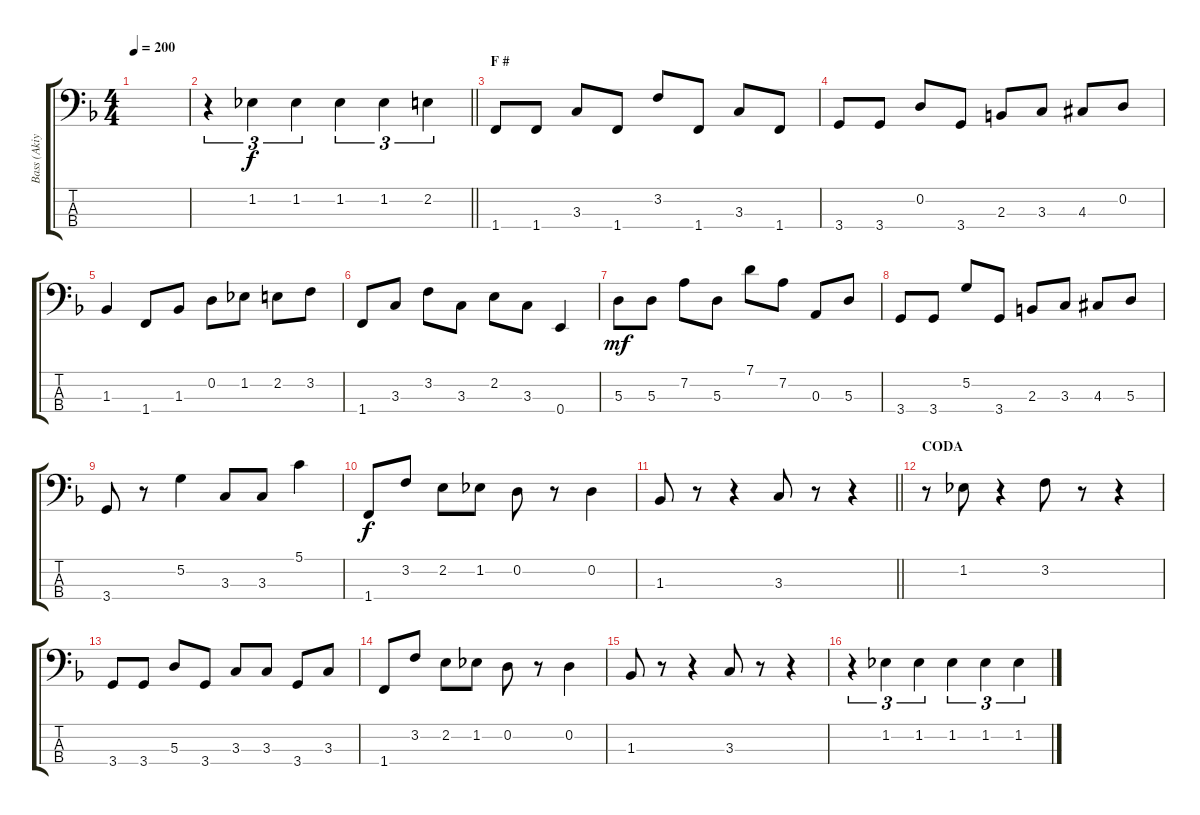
\track ("Bass (Akiyama Mio)" "Bass (Akiy") {instrument electricbassfinger}
\staff {score tabs}
\tuning (G2 D2 A1 E1) {hide}
\ts (4 4)
\tempo 200
\clef f4
\ks f
|
\barLineRight lightlight
r.4{tu (3 2)} 1.2.4{tu (3 2)} 1.2.4{tu (3 2)} 1.2.4{tu (3 2)} 1.2.4{tu (3 2)} 2.2.4{tu (3 2)} |
\section ("" "F #")
1.4.8 1.4.8 3.3.8 1.4.8 3.2.8 1.4.8 3.3.8 1.4.8 |
3.4.8 3.4.8 0.2.8 3.4.8 2.3.8 3.3.8 4.3{acc #}.8 0.2.8 |
1.3.4 1.4.8 1.3.8 0.2.8 1.2.8 2.2.8 3.2.8 |
1.4.8 3.3.8 3.2.8 3.3.8 2.2.8 3.3.8 0.4.4 |
5.3.8{dy mf} 5.3.8 7.2.8 5.3.8 7.1.8 7.2.8 0.3.8 5.3.8 |
3.4.8 3.4.8 5.2.8 3.4.8 2.3.8 3.3.8 4.3{acc #}.8 5.3.8 |
3.4.8 r.8 5.2.4 3.3.8 3.3.8 5.1.4 |
1.4.8{dy f} 3.2.8 2.2.8 1.2.8 0.2.8 r.8 0.2.4 |
\barLineRight lightlight
1.3.8 r.8 r.4 3.3.8 r.8 r.4 |
\section ("" "CODA")
r.8 1.2.8 r.4 3.2.8 r.8 r.4 |
3.4.8 3.4.8 5.3.8 3.4.8 3.3.8 3.3.8 3.4.8 3.3.8 |
1.4.8 3.2.8 2.2.8 1.2.8 0.2.8 r.8 0.2.4 |
1.3.8 r.8 r.4 3.3.8 r.8 r.4 |
r.4{tu (3 2)} 1.2.4{tu (3 2)} 1.2.4{tu (3 2)} 1.2.4{tu (3 2)} 1.2.4{tu (3 2)} 1.2.4{tu (3 2)}
